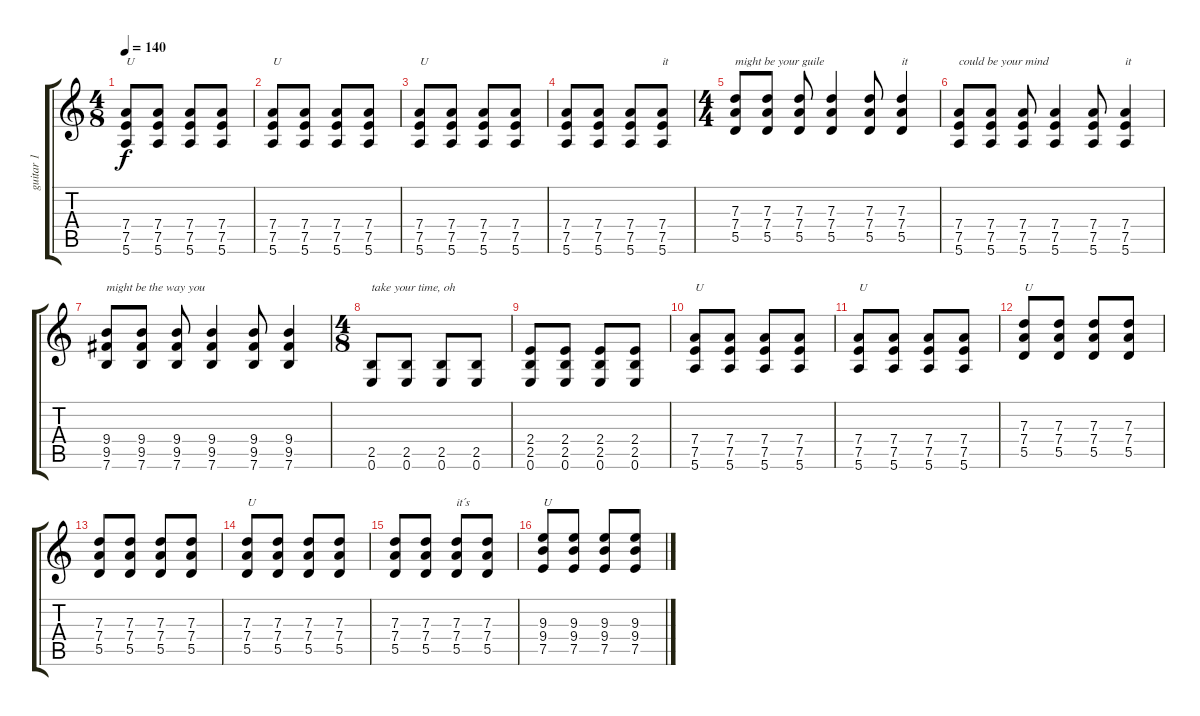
\track ("guitar 1" "guitar 1") {instrument distortionguitar}
\staff {score tabs}
\tuning (E4 B3 G3 D3 A2 E2) {hide}
\ts (4 8)
\tempo 140
\clef g2
\ks c
(7.4 7.5 5.6).8{txt "U" dy f} (7.4 7.5 5.6).8 (7.4 7.5 5.6).8 (7.4 7.5 5.6).8 |
(7.4 7.5 5.6).8{txt "U"} (7.4 7.5 5.6).8 (7.4 7.5 5.6).8 (7.4 7.5 5.6).8 |
(7.4 7.5 5.6).8{txt "U"} (7.4 7.5 5.6).8 (7.4 7.5 5.6).8 (7.4 7.5 5.6).8 |
(7.4 7.5 5.6).8 (7.4 7.5 5.6).8 (7.4 7.5 5.6).8 (7.4 7.5 5.6).8{txt "it"} |
\ts (4 4)
(7.3 7.4 5.5).8{txt "might be your guile"} (7.3 7.4 5.5).8 (7.3 7.4 5.5).8 (7.3 7.4 5.5).4 (7.3 7.4 5.5).8 (7.3 7.4 5.5).4{txt "it"} |
(7.4 7.5 5.6).8{txt "could be your mind"} (7.4 7.5 5.6).8 (7.4 7.5 5.6).8 (7.4 7.5 5.6).4 (7.4 7.5 5.6).8 (7.4 7.5 5.6).4{txt "it"} |
(9.4 9.5 7.6).8{txt "might be the way you "} (9.4 9.5 7.6).8 (9.4 9.5 7.6).8 (9.4 9.5 7.6).4 (9.4 9.5 7.6).8 (9.4 9.5 7.6).4 |
\ts (4 8)
(2.5 0.6).8{txt "take your time, oh"} (2.5 0.6).8 (2.5 0.6).8 (2.5 0.6).8 |
(2.4 2.5 0.6).8 (2.4 2.5 0.6).8 (2.4 2.5 0.6).8 (2.4 2.5 0.6).8 |
(7.4 7.5 5.6).8{txt "U"} (7.4 7.5 5.6).8 (7.4 7.5 5.6).8 (7.4 7.5 5.6).8 |
(7.4 7.5 5.6).8{txt "U"} (7.4 7.5 5.6).8 (7.4 7.5 5.6).8 (7.4 7.5 5.6).8 |
(7.3 7.4 5.5).8{txt "U"} (7.3 7.4 5.5).8 (7.3 7.4 5.5).8 (7.3 7.4 5.5).8 |
(7.3 7.4 5.5).8 (7.3 7.4 5.5).8 (7.3 7.4 5.5).8 (7.3 7.4 5.5).8 |
(7.3 7.4 5.5).8{txt "U"} (7.3 7.4 5.5).8 (7.3 7.4 5.5).8 (7.3 7.4 5.5).8 |
(7.3 7.4 5.5).8 (7.3 7.4 5.5).8 (7.3 7.4 5.5).8{txt "it´s "} (7.3 7.4 5.5).8 |
(9.3 9.4 7.5).8{txt "U"} (9.3 9.4 7.5).8 (9.3 9.4 7.5).8 (9.3 9.4 7.5).8
